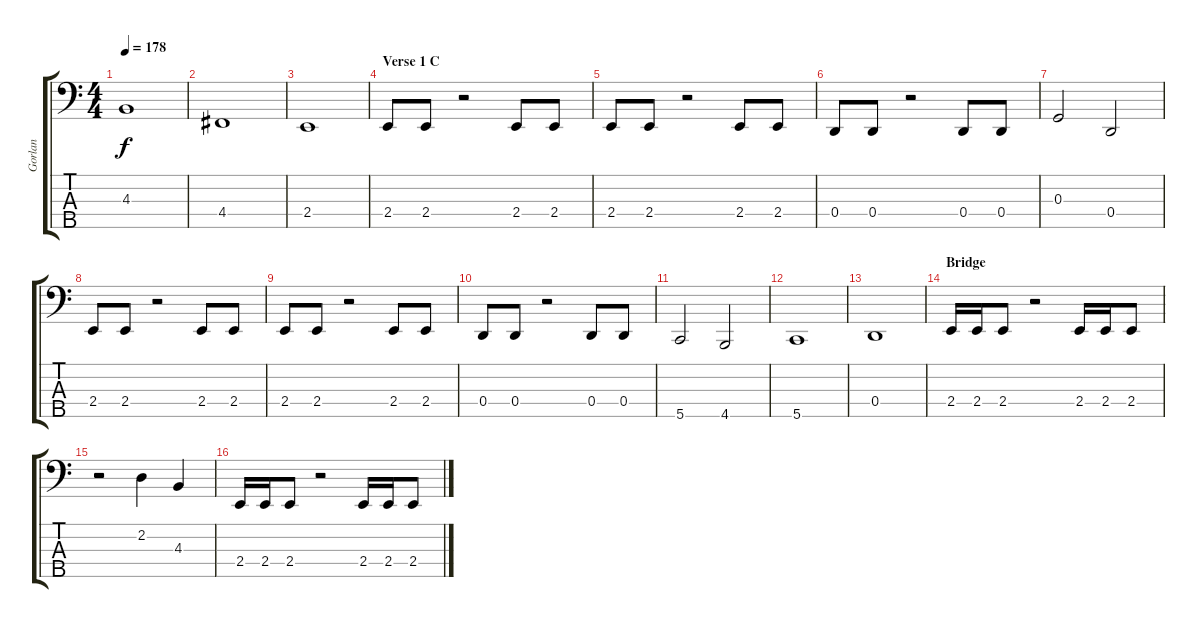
\track ("Gorlan" "Gorlan") {instrument electricbasspick}
\staff {score tabs}
\tuning (F2 C2 G1 D1 G0) {hide}
\ts (4 4)
\tempo 178
\clef f4
\ks c
4.3.1{dy f} |
4.4.1 |
2.4.1 |
\section ("" "Verse 1 C")
2.4.8 2.4.8 r.2 2.4.8 2.4.8 |
2.4.8 2.4.8 r.2 2.4.8 2.4.8 |
0.4.8 0.4.8 r.2 0.4.8 0.4.8 |
0.3.2 0.4.2 |
2.4.8 2.4.8 r.2 2.4.8 2.4.8 |
2.4.8 2.4.8 r.2 2.4.8 2.4.8 |
0.4.8 0.4.8 r.2 0.4.8 0.4.8 |
5.5.2 4.5.2 |
5.5.1 |
0.4.1 |
\section ("" "Bridge")
2.4.16 2.4.16 2.4.8 r.2 2.4.16 2.4.16 2.4.8 |
r.2 2.2.4 4.3.4 |
2.4.16 2.4.16 2.4.8 r.2 2.4.16 2.4.16 2.4.8
